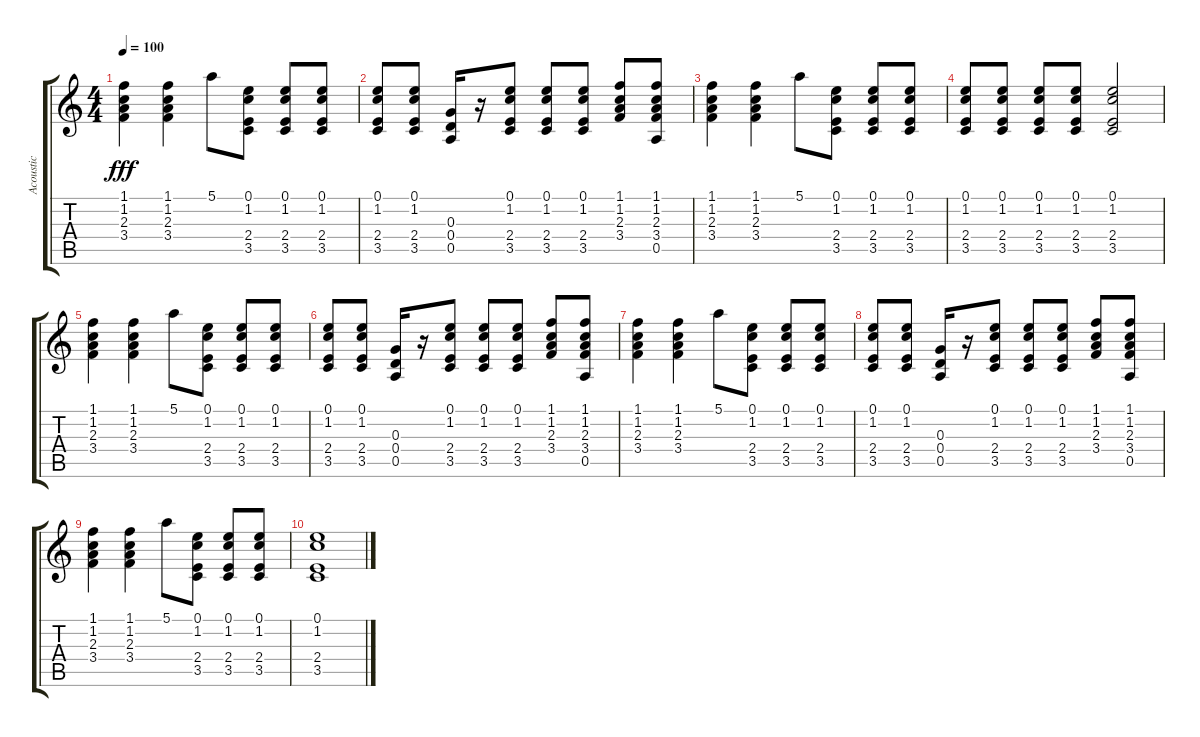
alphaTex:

\track ("Acoustic" "Acoustic") {instrument acousticguitarsteel}
\staff {score tabs}
\tuning (E4 B3 G3 D3 A2 E2) {hide}
\ts (4 4)
\tempo 100
\clef g2
\ks c
(1.1 1.2 2.3 3.4).4{dy fff} (1.1 1.2 2.3 3.4).4 5.1.8 (0.1 1.2 2.4 3.5).8 (0.1 1.2 2.4 3.5).8 (0.1 1.2 2.4 3.5).8 |
(0.1 1.2 2.4 3.5).8 (0.1 1.2 2.4 3.5).8 (0.3 0.4 0.5).16 r.16 (0.1 1.2 2.4 3.5).8 (0.1 1.2 2.4 3.5).8 (0.1 1.2 2.4 3.5).8 (1.1 1.2 2.3 3.4).8 (1.1 1.2 2.3 3.4 0.5).8 |
(1.1 1.2 2.3 3.4).4 (1.1 1.2 2.3 3.4).4 5.1.8 (0.1 1.2 2.4 3.5).8 (0.1 1.2 2.4 3.5).8 (0.1 1.2 2.4 3.5).8 |
(0.1 1.2 2.4 3.5).8 (0.1 1.2 2.4 3.5).8 (0.1 1.2 2.4 3.5).8 (0.1 1.2 2.4 3.5).8 (0.1 1.2 2.4 3.5).2 |
(1.1 1.2 2.3 3.4).4 (1.1 1.2 2.3 3.4).4 5.1.8 (0.1 1.2 2.4 3.5).8 (0.1 1.2 2.4 3.5).8 (0.1 1.2 2.4 3.5).8 |
(0.1 1.2 2.4 3.5).8 (0.1 1.2 2.4 3.5).8 (0.3 0.4 0.5).16 r.16 (0.1 1.2 2.4 3.5).8 (0.1 1.2 2.4 3.5).8 (0.1 1.2 2.4 3.5).8 (1.1 1.2 2.3 3.4).8 (1.1 1.2 2.3 3.4 0.5).8 |
(1.1 1.2 2.3 3.4).4 (1.1 1.2 2.3 3.4).4 5.1.8 (0.1 1.2 2.4 3.5).8 (0.1 1.2 2.4 3.5).8 (0.1 1.2 2.4 3.5).8 |
(0.1 1.2 2.4 3.5).8 (0.1 1.2 2.4 3.5).8 (0.3 0.4 0.5).16 r.16 (0.1 1.2 2.4 3.5).8 (0.1 1.2 2.4 3.5).8 (0.1 1.2 2.4 3.5).8 (1.1 1.2 2.3 3.4).8 (1.1 1.2 2.3 3.4 0.5).8 |
(1.1 1.2 2.3 3.4).4 (1.1 1.2 2.3 3.4).4 5.1.8 (0.1 1.2 2.4 3.5).8 (0.1 1.2 2.4 3.5).8 (0.1 1.2 2.4 3.5).8 |
(0.1 1.2 2.4 3.5).1
